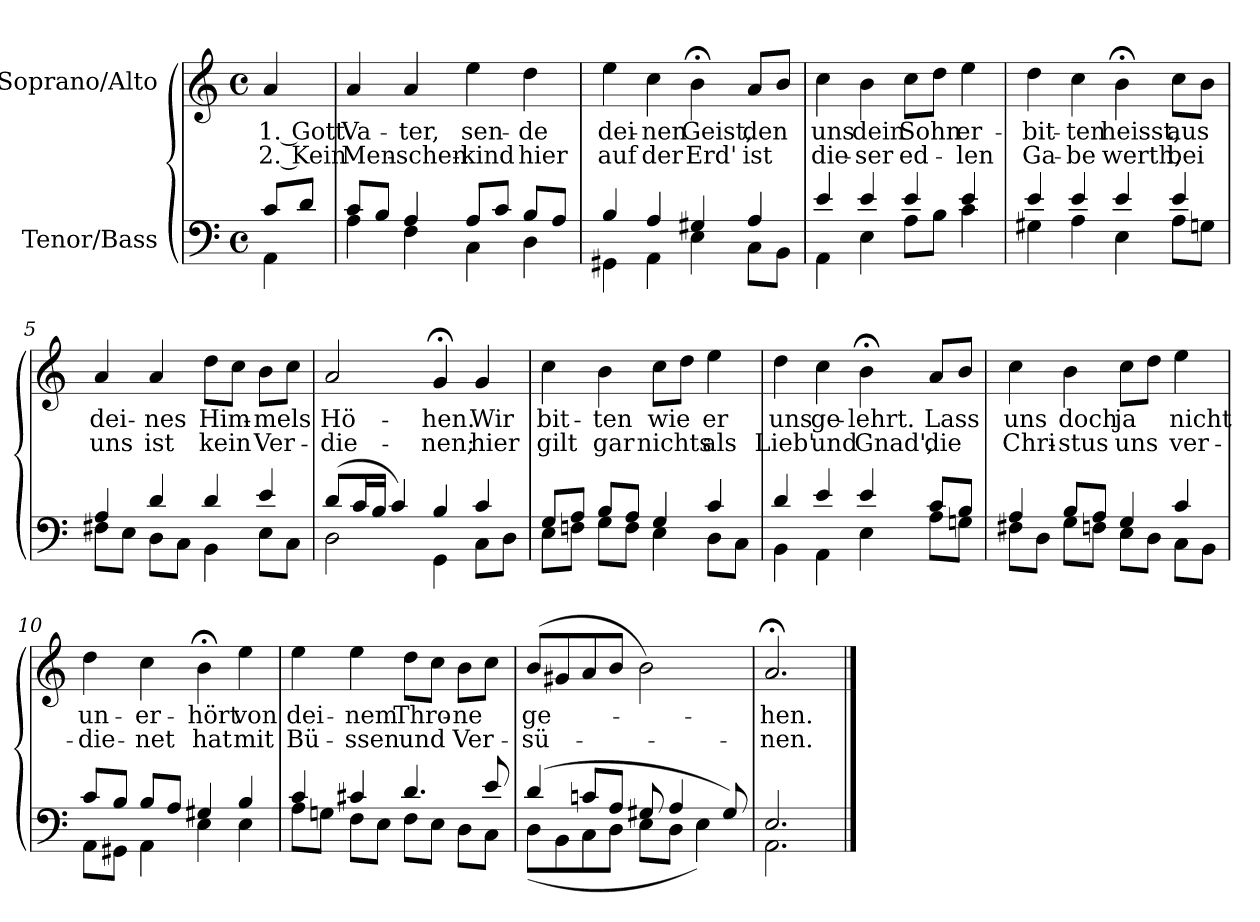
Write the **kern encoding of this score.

**kern	**kern	**text	**text
*part2	*part1	*part1	*part1
*staff2	*staff1	*staff1	*staff1
*I"Tenor/Bass	*I"Soprano/Alto	*	*
*clefF4	*clefG2	*	*
*k[]	*k[]	*	*
*M4/4	*M4/4	*	*
*met(c)	*met(c)	*	*
=	=	=	=
*^	*	*	*
!	!	!	!LO:LY:b	!LO:LY:b
8c/L	4AA\	4a/	1. Gott	2. Kein
8d/J	.	.	.	.
=1	=1	=1	=1	=1
!	!	!	!LO:LY:b	!LO:LY:b
8c/L	4A\	4a/	Va-	Men-
8B/J	.	.	.	.
!	!	!	!LO:LY:b	!LO:LY:b
4A/	4F\	4a/	-ter,	-schen-
!	!	!	!LO:LY:b	!LO:LY:b
8A/L	4C\	4ee\	sen-	-kind
8c/J	.	.	.	.
!	!	!	!LO:LY:b	!LO:LY:b
8B/L	4D\	4dd\	-de	hier
8A/J	.	.	.	.
=2	=2	=2	=2	=2
!	!	!	!LO:LY:b	!LO:LY:b
4B/	4GG#X\	4ee\	dei-	auf
!	!	!	!LO:LY:b	!LO:LY:b
4A/	4AA\	4cc\	-nen	der
!	!	!	!LO:LY:b	!LO:LY:b
4G#X/	4E\	4b;<\	Geist,	Erd'
!	!	!	!LO:LY:b	!LO:LY:b
4A/	8C\L	8a/L	den	ist
.	8BB\J	8b/J	.	.
=3	=3	=3	=3	=3
!	!	!	!LO:LY:b	!LO:LY:b
4e/	4AA\	4cc\	uns	die-
!	!	!	!LO:LY:b	!LO:LY:b
4e/	4E\	4b\	dein	-ser
!	!	!	!LO:LY:b	!LO:LY:b
4e/	8A\L	8cc\L	Sohn	ed-
.	8B\J	8dd\J	.	.
!	!	!	!LO:LY:b	!LO:LY:b
4e/	4c\	4ee\	er-	-len
!!LO:LB:g=z
=4	=4	=4	=4	=4
!	!	!	!LO:LY:b	!LO:LY:b
4e/	4G#X\	4dd\	-bit-	Ga-
!	!	!	!LO:LY:b	!LO:LY:b
4e/	4A\	4cc\	-ten	-be
!	!	!	!LO:LY:b	!LO:LY:b
4e/	4E\	4b;<\	heisst,	werth,
!	!	!	!LO:LY:b	!LO:LY:b
4e/	8A\L	8cc\L	aus	bei
.	8Gn\J	8b\J	.	.
=5	=5	=5	=5	=5
!	!	!	!LO:LY:b	!LO:LY:b
4A/	8F#X\L	4a/	dei-	uns
.	8E\J	.	.	.
!	!	!	!LO:LY:b	!LO:LY:b
4d/	8D\L	4a/	-nes	ist
.	8C\J	.	.	.
!	!	!	!LO:LY:b	!LO:LY:b
4d/	4BB\	8dd\L	Him-	kein
.	.	8cc\J	.	.
!	!	!	!LO:LY:b	!LO:LY:b
4e/	8E\L	8b\L	-mels	Ver-
.	8C\J	8cc\J	.	.
=6	=6	=6	=6	=6
!	!	!	!LO:LY:b	!LO:LY:b
(8d/L	2D\	2a/	Hö-	-die-
16c/L	.	.	.	.
16B/JJ	.	.	.	.
4c/)	.	.	.	.
!	!	!	!LO:LY:b	!LO:LY:b
4B/	4GG\	4g;</	-hen.	-nen;
!	!	!	!LO:LY:b	!LO:LY:b
4c/	8C\L	4g/	Wir	hier
.	8D\J	.	.	.
!!LO:LB:g=z
=7	=7	=7	=7	=7
!	!	!	!LO:LY:b	!LO:LY:b
8G/L	8E\L	4cc\	bit-	gilt
8A/J	8Fn\J	.	.	.
!	!	!	!LO:LY:b	!LO:LY:b
8B/L	8G\L	4b\	-ten	gar
8A/J	8F\J	.	.	.
!	!	!	!LO:LY:b	!LO:LY:b
4G/	4E\	8cc\L	wie	nichts
.	.	8dd\J	.	.
!	!	!	!LO:LY:b	!LO:LY:b
4c/	8D\L	4ee\	er	als
.	8C\J	.	.	.
=8	=8	=8	=8	=8
!	!	!	!LO:LY:b	!LO:LY:b
4d/	4BB\	4dd\	uns	Lieb'
!	!	!	!LO:LY:b	!LO:LY:b
4e/	4AA\	4cc\	ge-	und
!	!	!	!LO:LY:b	!LO:LY:b
4e/	4E\	4b;<\	-lehrt.	Gnad',
!	!	!	!LO:LY:b	!LO:LY:b
8c/L	8A\L	8a/L	Lass	die
8B/J	8Gn\J	8b/J	.	.
=9	=9	=9	=9	=9
!	!	!	!LO:LY:b	!LO:LY:b
4A/	8F#X\L	4cc\	uns	Chri-
.	8D\J	.	.	.
!	!	!	!LO:LY:b	!LO:LY:b
8B/L	8G\L	4b\	doch	-stus
8A/J	8Fn\J	.	.	.
!	!	!	!LO:LY:b	!LO:LY:b
4G/	8E\L	8cc\L	ja	uns
.	8D\J	8dd\J	.	.
!	!	!	!LO:LY:b	!LO:LY:b
4c/	8C\L	4ee\	nicht	ver-
.	8BB\J	.	.	.
!!LO:LB:g=z
=10	=10	=10	=10	=10
!	!	!	!LO:LY:b	!LO:LY:b
8c/L	8AA\L	4dd\	un-	-die-
8B/J	8GG#X\J	.	.	.
!	!	!	!LO:LY:b	!LO:LY:b
8B/L	4AA\	4cc\	-er-	-net
8A/J	.	.	.	.
!	!	!	!LO:LY:b	!LO:LY:b
4G#X/	4E\	4b;<\	-hört	hat
!	!	!	!LO:LY:b	!LO:LY:b
4B/	4E\	4ee\	von	mit
=11	=11	=11	=11	=11
!	!	!	!LO:LY:b	!LO:LY:b
4c/	8A\L	4ee\	dei-	Bü-
.	8Gn\J	.	.	.
!	!	!	!LO:LY:b	!LO:LY:b
4c#X/	8F\L	4ee\	-nem	-ssen
.	8E\J	.	.	.
!	!	!	!LO:LY:b	!LO:LY:b
4.d/	8F\L	8dd\L	Thro-	und
.	8E\J	8cc\J	.	.
!	!	!	!LO:LY:b	!LO:LY:b
.	8D\L	8b\L	-ne	Ver-
8e/	8C\J	8cc\J	.	.
=12	=12	=12	=12	=12
!	!	!	!LO:LY:b	!LO:LY:b
(4d/	(8D\L	(8b/L	ge-	-sü-
.	8BB\	8g#X/	.	.
8cn/L	8C\	8a/	.	.
8A/J	8D\J	8b/J	.	.
8G#X/	8E\L	2b\)	.	.
4A/	8D\J	.	.	.
.	4E\)	.	.	.
8G#/)	.	.	.	.
=13	=13	=13	=13	=13
!	!	!	!LO:LY:b	!LO:LY:b
2.E/	2.AA\	2.a;</	-hen.	-nen.
*v	*v	*	*	*
==	==	==	==
*-	*-	*-	*-
